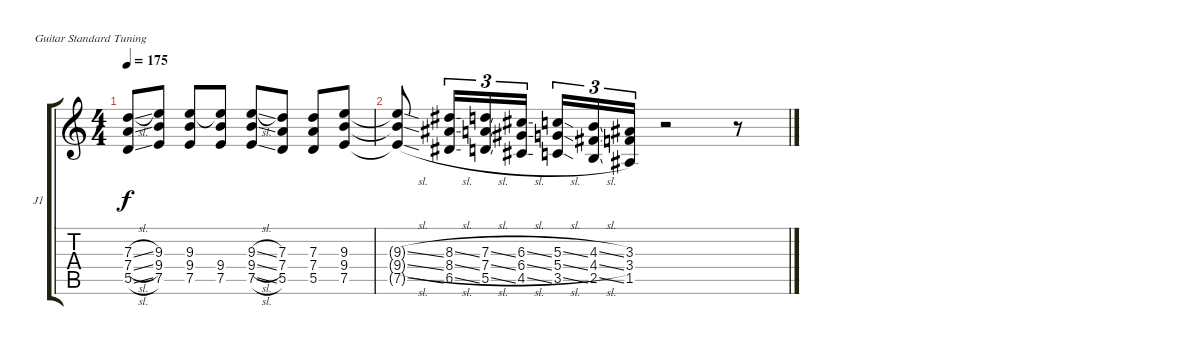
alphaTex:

\defaultSystemsLayout 4
\bracketExtendMode groupsimilarinstruments
\firstSystemTrackNameOrientation horizontal
\otherSystemsTrackNameOrientation horizontal
\track ("J Mascis 1" "J1") {instrument electricguitarclean}
\staff {score tabs}
\tuning (E4 B3 G3 D3 A2 E2)
\ts (4 4)
\tempo 175
\clef g2
\ks c
(5.5{sl} 7.4{sl} 7.3{sl}).8{dy f} (7.5 9.4 9.3).8 (7.5 9.4 9.3).8 (7.5 9.4 9.3{t}).8 (7.5{sl} 9.4{sl} 9.3{sl}).8 (5.5 7.4 7.3).8 (5.5 7.4 7.3).8 (7.5 9.4 9.3).8 |
(9.3{sl t} 9.4{sl t} 7.5{sl t}).8 (6.5{sl} 8.4{sl} 8.3{sl}).16{tu (3 2)} (5.5{sl} 7.3{sl} 7.4{sl}).16{tu (3 2)} (4.5{sl} 6.4{sl} 6.3{sl}).16{tu (3 2)} (3.5{sl} 5.3{sl} 5.4{sl}).16{tu (3 2)} (2.5{sl} 4.4{sl} 4.3{sl}).16{tu (3 2)} (1.5 3.3 3.4).16{tu (3 2)} r.2 r.8
